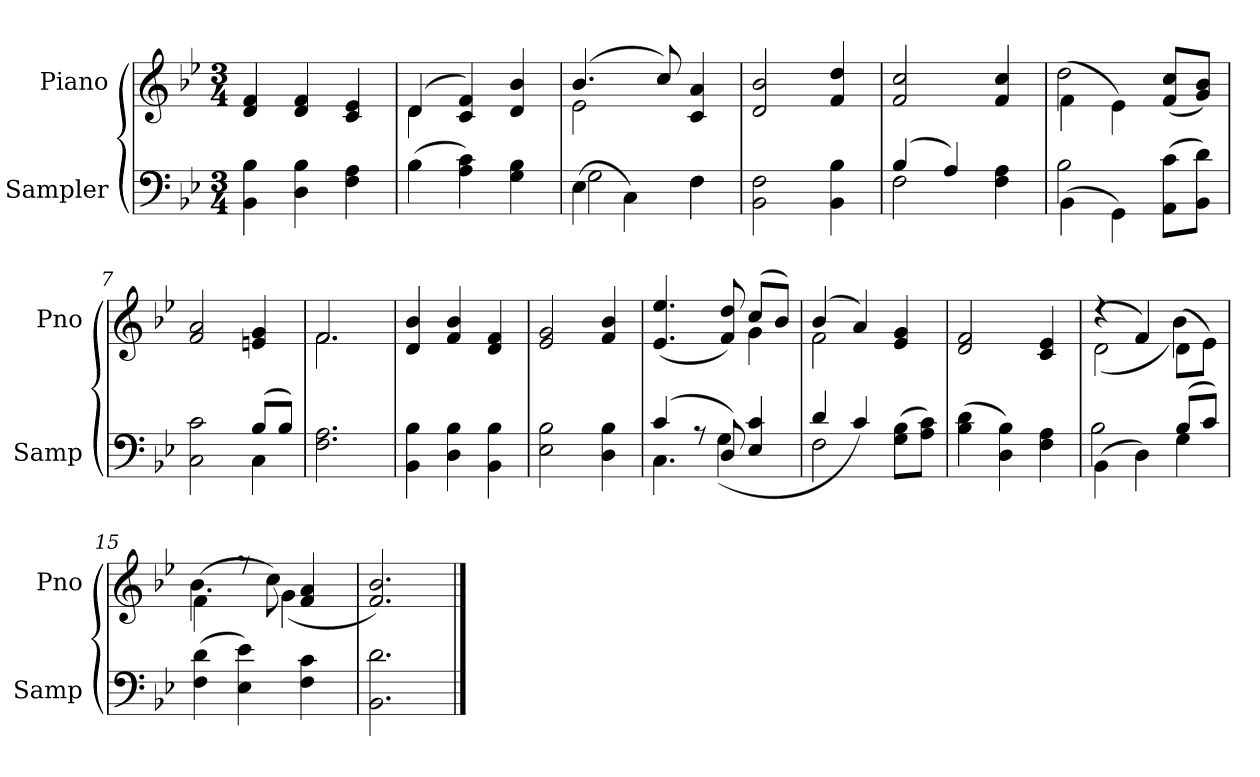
**kern	**kern
*part2	*part1
*staff2	*staff1
*I"Sampler	*I"Piano
*I'Samp	*I'Pno
*clefF4	*clefG2
*k[b-e-]	*k[b-e-]
*B-:	*B-:
*M3/4	*M3/4
=1	=1
4BB- 4B-	4d 4f
4D 4B-	4d 4f
4F 4A	4c 4e-
=2	=2
*^	*^
(4B-\	4B-	(4d/	4d
4A 4c)	2ryy	4c 4f)	2ryy
4G 4B-	.	4d 4b-	.
=3	=3	=3	=3
(4E-\	2G	(4.b-/	2e-
4C\)	.	.	.
.	.	8cc/)	.
4F\	4F	4c 4a	4ryy
*v	*v	*	*
*	*v	*v
=4	=4
2BB- 2F	2d 2b-
4BB- 4B-	4f 4dd
=5	=5
*^	*
(4B-/	2F	2f 2cc
4A/)	.	.
4F 4A	4ryy	4f 4cc
=6	=6	=6
*	*	*^
(4BB-\	2B-	(4f\	2dd
4GG\)	.	4e-\)	.
(8AA\ 8c\L	4ryy	(8f/ 8cc/L	4ryy
8BB-\ 8d\J)	.	8g/ 8b-/J)	.
*	*	*v	*v
=7	=7	=7
2C 2c	2ryy	2f 2a
(8B-/L	4C	4en 4g
8B-/J)	.	.
*v	*v	*
=8	=8
*	*^
2.F 2.A	2.f/	2.f
*	*v	*v
=9	=9
4BB- 4B-	4d 4b-
4D 4B-	4f/ 4b-/
4BB- 4B-	4d 4f
=10	=10
2E- 2B-	2e- 2g
4D 4B-	4f 4b-
=11	=11
*^	*^
(4c/	4.C	(4.e- 4.ee-	2ryy
8r	.	.	.
8D/)	(4G	8f 8dd)	.
4E- 4c	.	(8cc/L	4g
.	8ryy	8b-/J)	.
=12	=12	=12	=12
4d/	2F	(4b-/	2f
4c/)	.	4a/)	.
(8G\ 8B-\L	4ryy	4e- 4g	4ryy
8A\ 8c\J)	.	.	.
*v	*v	*	*
*	*v	*v
=13	=13
(4B- 4d	2d 2f
4D 4B-)	.
4F 4A	4c 4e-
=14	=14
*^	*^
(4BB-\	2B-	(4r	(2d
4D\)	.	4f/)	.
(8B-/L	4G	(8d\L	4b-)
8c/J)	.	8e-\J)	.
*v	*v	*	*
=15	=15	=15
(4F 4d	(4f\	4.b-
4E- 4e-)	8r	.
.	8cc\)	(4g
4F 4c	4f 4a	.
.	.	8ryy
*	*v	*v
=16	=16
2.BB- 2.d	2.f 2.b-)
==	==
*-	*-
